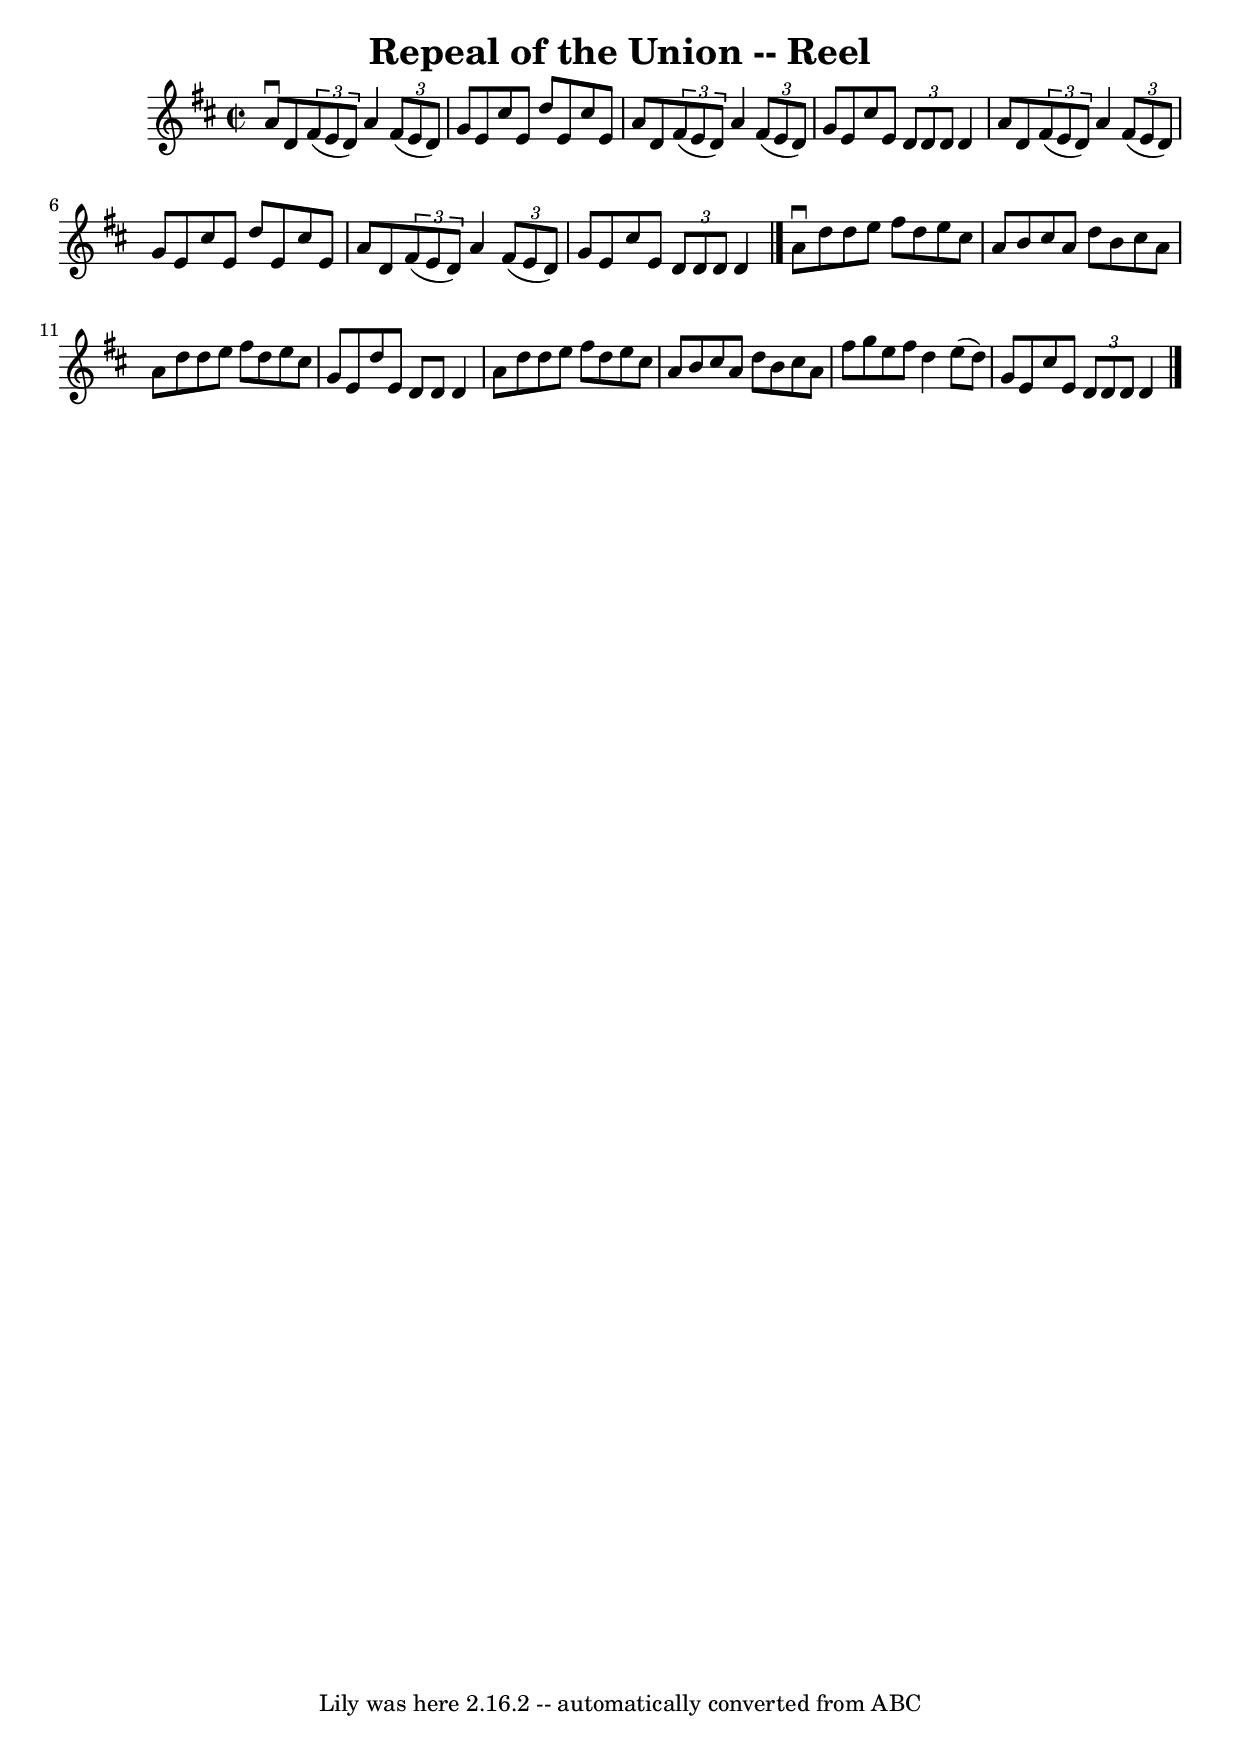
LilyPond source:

\version "2.7.40"
\include "Mammoth.ily"
\header {
	book = "Ryan's Mammoth Collection"
	crossRefNumber = "1"
	footnotes = "\\\\388"
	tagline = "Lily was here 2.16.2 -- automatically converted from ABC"
	title = "Repeal of the Union -- Reel"
}
voicedefault =  {
\set Score.defaultBarType = "empty"

\override Staff.TimeSignature #'style = #'C
 \time 2/2 \key d \major a'8^\downbow d'8    \times 2/3 { fis'8 (e'8  
 d'8) } a'4    \times 2/3 { fis'8 (e'8 d'8) }   |
 g'8 
 e'8 cis''8 e'8 d''8 e'8 cis''8 e'8    |
 a'8    
d'8    \times 2/3 { fis'8 (e'8 d'8) } a'4    \times 2/3 { fis'8 
(e'8 d'8) }   |
 g'8 e'8 cis''8 e'8    \times 2/3 {   
d'8 d'8 d'8  } d'4    |
 a'8 d'8    \times 2/3 { fis'8 (
 e'8 d'8) } a'4    \times 2/3 { fis'8 (e'8 d'8) }   
|
 g'8 e'8 cis''8 e'8 d''8 e'8 cis''8 e'8    
|
 a'8 d'8    \times 2/3 { fis'8 (e'8 d'8) } a'4    
\times 2/3 { fis'8 (e'8 d'8) }   |
 g'8 e'8 cis''8    
e'8    \times 2/3 { d'8 d'8 d'8  } d'4    \bar "|." a'8^\downbow 
 d''8 d''8 e''8 fis''8 d''8 e''8 cis''8    |
 a'8    
b'8 cis''8 a'8 d''8 b'8 cis''8 a'8    |
 a'8 d''8  
 d''8 e''8 fis''8 d''8 e''8 cis''8    |
 g'8 e'8    
d''8 e'8 d'8 d'8 d'4    |
 a'8 d''8 d''8 e''8    
fis''8 d''8 e''8 cis''8    |
 a'8 b'8 cis''8 a'8    
d''8 b'8 cis''8 a'8    |
 fis''8 g''8 e''8 fis''8    
d''4 e''8 (d''8)   |
 g'8 e'8 cis''8 e'8    
\times 2/3 { d'8 d'8 d'8  } d'4    \bar "|."   
}

\score{
    <<

	\context Staff="default"
	{
	    \voicedefault 
	}

    >>
	\layout {
	}
	\midi {}
}
